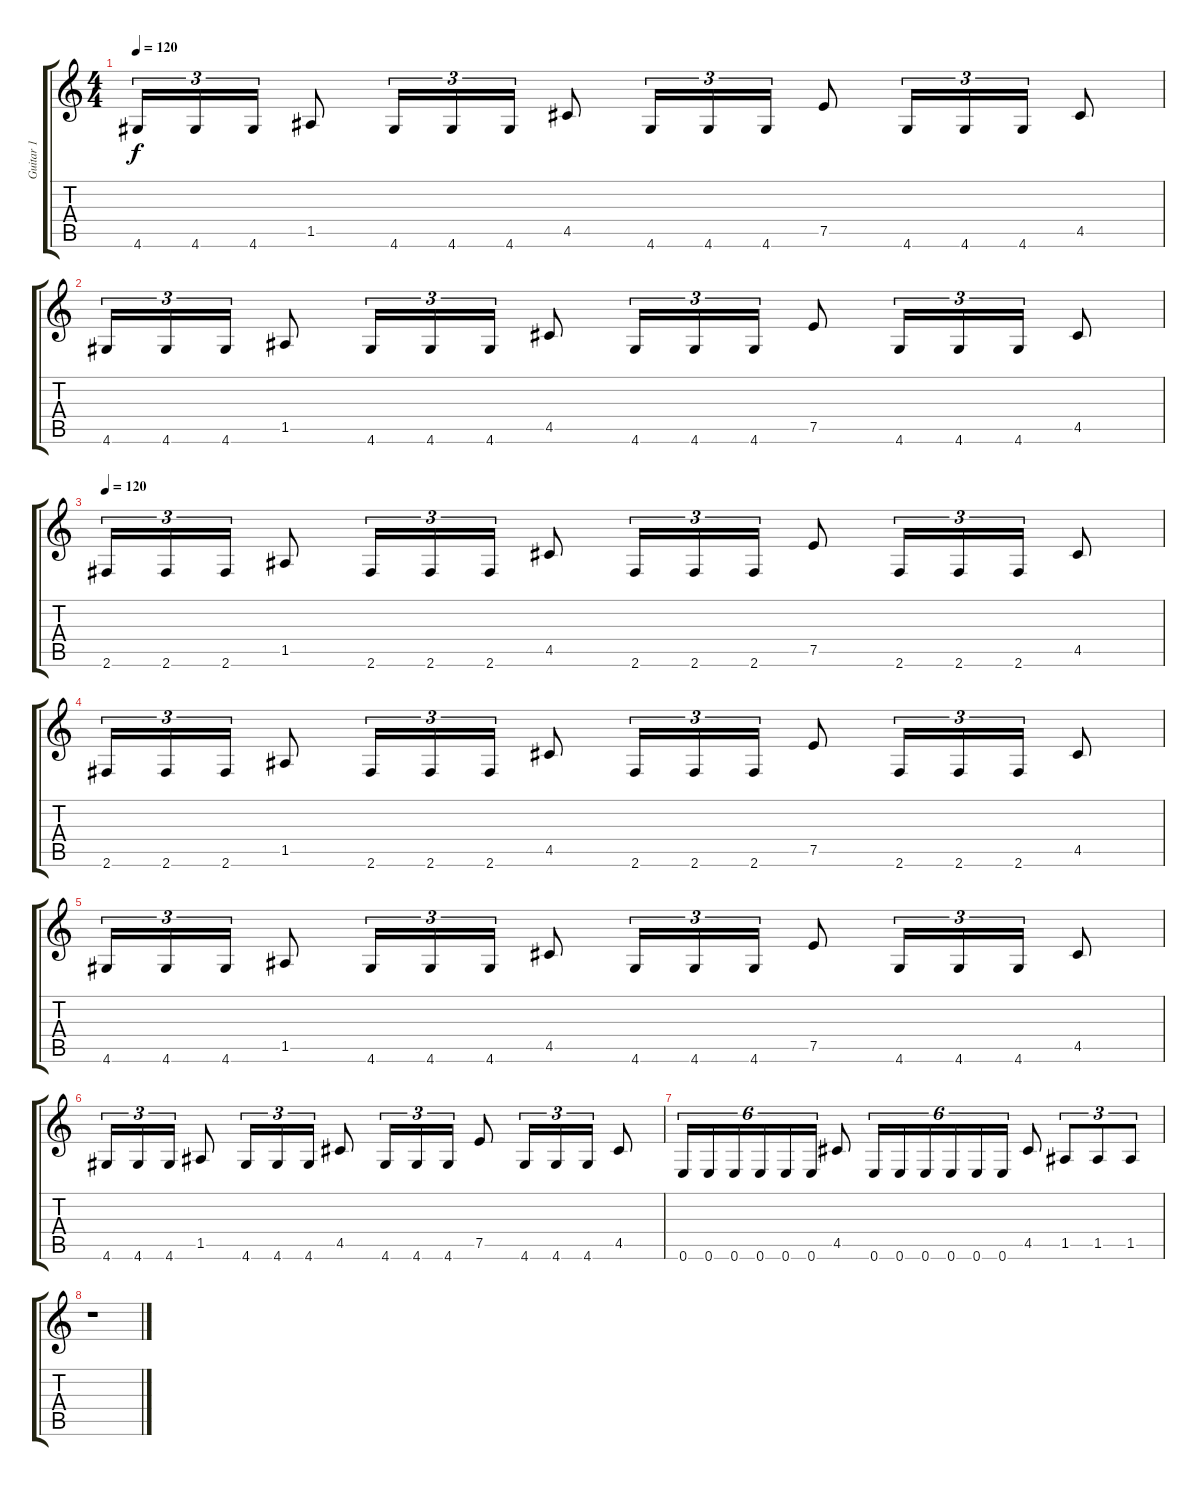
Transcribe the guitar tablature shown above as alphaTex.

\track ("Guitar 1" "Guitar 1") {instrument distortionguitar}
\staff {score tabs}
\tuning (E4 B3 G3 D3 A2 E2) {hide}
\ts (4 4)
\tempo 120
\clef g2
\ks c
4.6.16{tu (3 2) dy f} 4.6.16{tu (3 2)} 4.6.16{tu (3 2)} 1.5.8 4.6.16{tu (3 2)} 4.6.16{tu (3 2)} 4.6.16{tu (3 2)} 4.5.8 4.6.16{tu (3 2)} 4.6.16{tu (3 2)} 4.6.16{tu (3 2)} 7.5.8 4.6.16{tu (3 2)} 4.6.16{tu (3 2)} 4.6.16{tu (3 2)} 4.5.8 |
4.6.16{tu (3 2)} 4.6.16{tu (3 2)} 4.6.16{tu (3 2)} 1.5.8 4.6.16{tu (3 2)} 4.6.16{tu (3 2)} 4.6.16{tu (3 2)} 4.5.8 4.6.16{tu (3 2)} 4.6.16{tu (3 2)} 4.6.16{tu (3 2)} 7.5.8 4.6.16{tu (3 2)} 4.6.16{tu (3 2)} 4.6.16{tu (3 2)} 4.5.8 |
\tempo 120
2.6.16{tu (3 2)} 2.6.16{tu (3 2)} 2.6.16{tu (3 2)} 1.5.8 2.6.16{tu (3 2)} 2.6.16{tu (3 2)} 2.6.16{tu (3 2)} 4.5.8 2.6.16{tu (3 2)} 2.6.16{tu (3 2)} 2.6.16{tu (3 2)} 7.5.8 2.6.16{tu (3 2)} 2.6.16{tu (3 2)} 2.6.16{tu (3 2)} 4.5.8 |
2.6.16{tu (3 2)} 2.6.16{tu (3 2)} 2.6.16{tu (3 2)} 1.5.8 2.6.16{tu (3 2)} 2.6.16{tu (3 2)} 2.6.16{tu (3 2)} 4.5.8 2.6.16{tu (3 2)} 2.6.16{tu (3 2)} 2.6.16{tu (3 2)} 7.5.8 2.6.16{tu (3 2)} 2.6.16{tu (3 2)} 2.6.16{tu (3 2)} 4.5.8 |
4.6.16{tu (3 2)} 4.6.16{tu (3 2)} 4.6.16{tu (3 2)} 1.5.8 4.6.16{tu (3 2)} 4.6.16{tu (3 2)} 4.6.16{tu (3 2)} 4.5.8 4.6.16{tu (3 2)} 4.6.16{tu (3 2)} 4.6.16{tu (3 2)} 7.5.8 4.6.16{tu (3 2)} 4.6.16{tu (3 2)} 4.6.16{tu (3 2)} 4.5.8 |
4.6.16{tu (3 2)} 4.6.16{tu (3 2)} 4.6.16{tu (3 2)} 1.5.8 4.6.16{tu (3 2)} 4.6.16{tu (3 2)} 4.6.16{tu (3 2)} 4.5.8 4.6.16{tu (3 2)} 4.6.16{tu (3 2)} 4.6.16{tu (3 2)} 7.5.8 4.6.16{tu (3 2)} 4.6.16{tu (3 2)} 4.6.16{tu (3 2)} 4.5.8 |
0.6.16{tu (6 4)} 0.6.16{tu (6 4)} 0.6.16{tu (6 4)} 0.6.16{tu (6 4)} 0.6.16{tu (6 4)} 0.6.16{tu (6 4)} 4.5.8 0.6.16{tu (6 4)} 0.6.16{tu (6 4)} 0.6.16{tu (6 4)} 0.6.16{tu (6 4)} 0.6.16{tu (6 4)} 0.6.16{tu (6 4)} 4.5.8 1.5.8{tu (3 2)} 1.5.8{tu (3 2)} 1.5.8{tu (3 2)} |
r.1
